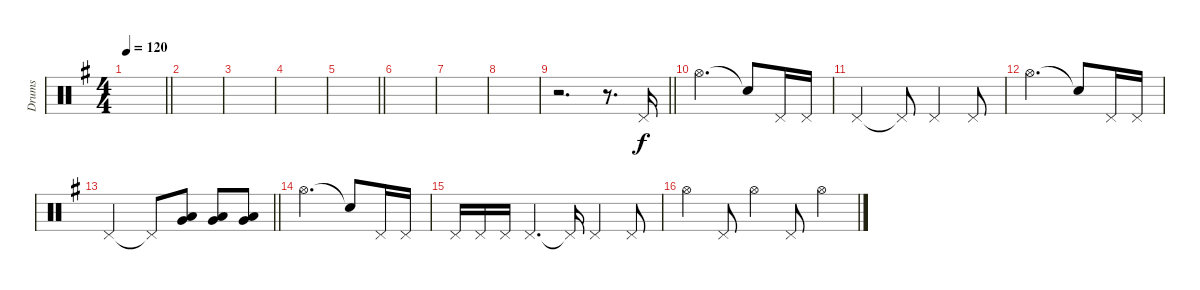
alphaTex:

\track ("Drums" "Drums") {instrument percussion}
\staff
\articulation defaults
\ts (4 4)
\tempo 120
\clef neutral
\barLineRight lightlight
\ks eminor
|
\section ("" "")
|
|
|
\barLineRight lightlight
|
|
|
|
\barLineRight lightlight
r.2{d volume 15} r.8{d} "Pedal Hi-Hat (hit)".16 |
"Hi-Hat (open)".2{d} "Snare (hit)"{t}.8 "Pedal Hi-Hat (hit)".16 "Pedal Hi-Hat (hit)".16 |
"Pedal Hi-Hat (hit)".2 "Pedal Hi-Hat (hit)"{t}.8 "Pedal Hi-Hat (hit)".4 "Pedal Hi-Hat (hit)".8 |
"Hi-Hat (open)".2{d} "Snare (hit)"{t}.8 "Pedal Hi-Hat (hit)".16 "Pedal Hi-Hat (hit)".16 |
\barLineRight lightlight "Pedal Hi-Hat (hit)".2 "Pedal Hi-Hat (hit)"{t}.8
("Very Low Tom (hit)" "Low Floor Tom (hit)").8 ("Very Low Tom (hit)" "Low Floor Tom (hit)").8 ("Very Low Tom (hit)" "Low Floor Tom (hit)").8 |
"Hi-Hat (open)".2{d} "Snare (hit)"{t}.8 "Pedal Hi-Hat (hit)".16 "Pedal Hi-Hat (hit)".16 |
"Pedal Hi-Hat (hit)".16 "Pedal Hi-Hat (hit)".16 "Pedal Hi-Hat (hit)".16 "Pedal Hi-Hat (hit)".4{d} "Pedal Hi-Hat (hit)"{t}.16 "Pedal Hi-Hat (hit)".4 "Pedal Hi-Hat (hit)".8 |
"Hi-Hat (open)".4 "Pedal Hi-Hat (hit)".8 "Hi-Hat (open)".4 "Pedal Hi-Hat (hit)".8 "Hi-Hat (open)".4
